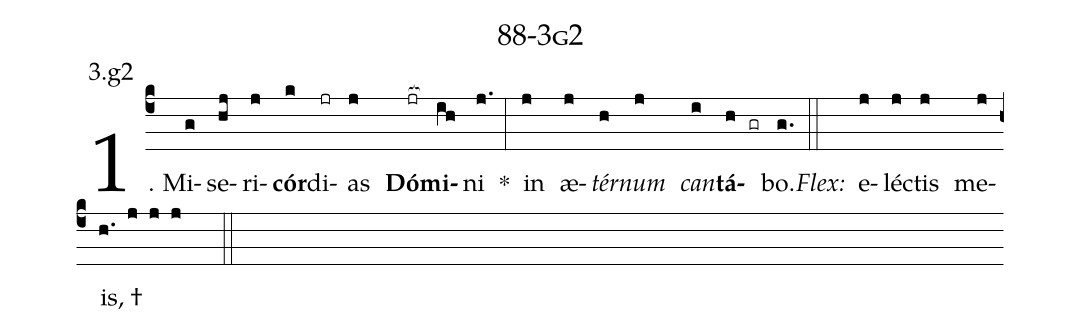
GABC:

name: 88-3g2;
annotation: 3.g2;
%%
(c4)1. Mi(g)se(hj)ri(j)<b>cór</b>(k)di(jr)as(j) <b>Dó</b>(jr[ocb:1{])<b>mi</b>(ih[ocb:0}])ni(j.) *(:) in(j) æ(j)<i>tér</i>(h)<i>num</i>(j) <i>can</i>(i)<b>tá</b>(h gr)bo.(g.) (::)
<i>Flex:</i>()  e(j)léc(j)tis(j) me(j)is, †(h. j j j  ::)
